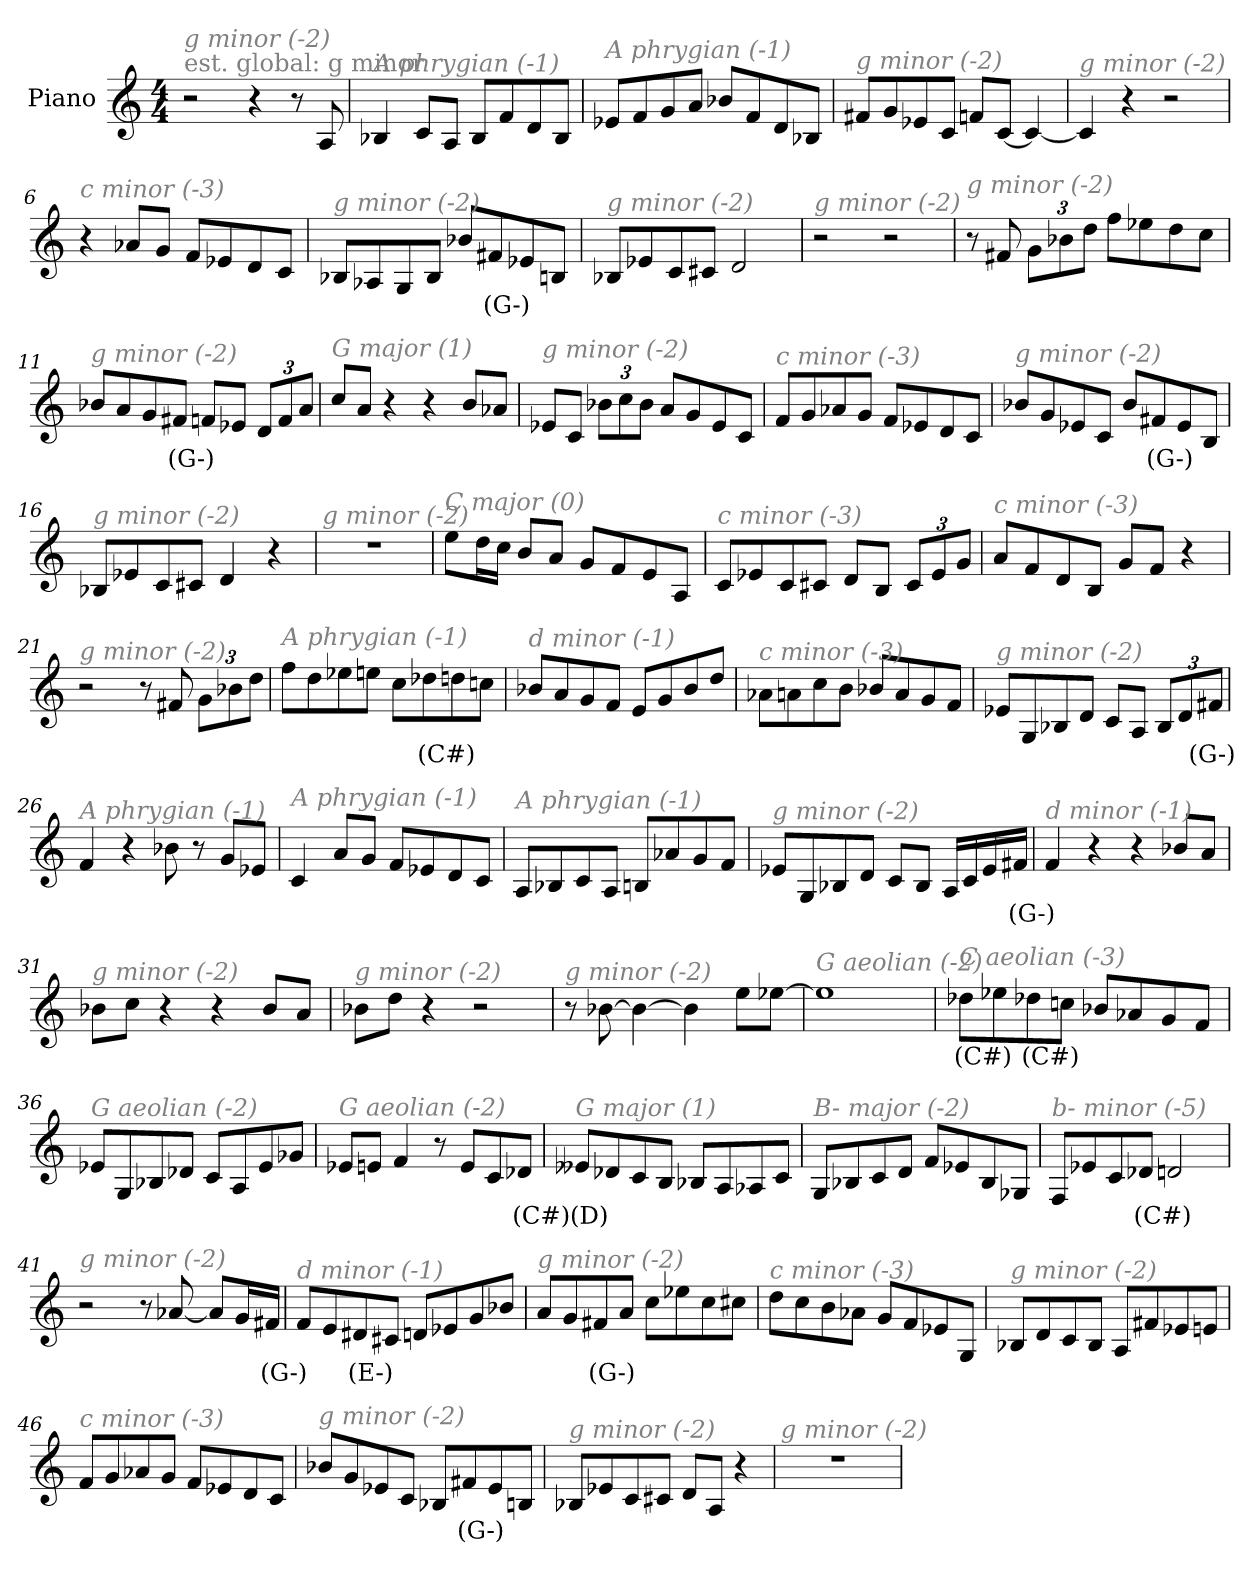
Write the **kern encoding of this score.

**kern	**text
*part1	*part1
*staff1	*staff1
*I"Piano	*
*I'Pno	*
*clefG2	*
*k[]	*
*M4/4	*
*MM320	*
=1	=1
!LO:TX:a:color=#808080:t=est. global&colon; g minor	!
!LO:TX:i:color=#808080:t=g minor (-2)	!
2r	.
4r	.
8r	.
8A/	.
=2	=2
!LO:TX:i:color=#808080:t=A phrygian (-1)	!
4B-X/	.
8c/L	.
8A/J	.
8B-/L	.
8f/	.
8d/	.
8B-/J	.
=3	=3
!LO:TX:i:color=#808080:t=A phrygian (-1)	!
8e-X/L	.
8f/	.
8g/	.
8a/J	.
8b-X/L	.
8f/	.
8d/	.
8B-X/J	.
=4	=4
!LO:TX:i:color=#808080:t=g minor (-2)	!
8f#X/L	.
8g/	.
8e-X/	.
8c/J	.
8fn/L	.
[8c/J	.
4c/_	.
=5	=5
!LO:TX:i:color=#808080:t=g minor (-2)	!
4c/]	.
4r	.
2r	.
!!LO:LB:g=z
=6	=6
!LO:TX:i:color=#808080:t=c minor (-3)	!
4r	.
8a-X/L	.
8g/J	.
8f/L	.
8e-X/	.
8d/	.
8c/J	.
=7	=7
!LO:TX:i:color=#808080:t=g minor (-2)	!
8B-X/L	.
8A-X/	.
8G/	.
8B-/J	.
8b-X/L	.
8f#Xi/	(G-)
8e-X/	.
8Bn/J	.
=8	=8
!LO:TX:i:color=#808080:t=g minor (-2)	!
8B-X/L	.
8e-X/	.
8c/	.
8c#X/J	.
2d/	.
=9	=9
!LO:TX:i:color=#808080:t=g minor (-2)	!
2r	.
2r	.
!!LO:LB:g=z
=10	=10
!LO:TX:i:color=#808080:t=g minor (-2)	!
8r	.
8f#X/	.
*Xbrackettup	*
12g\L	.
12b-X\	.
12dd\J	.
8ff\L	.
8ee-X\	.
8dd\	.
8cc\J	.
=11	=11
!LO:TX:i:color=#808080:t=g minor (-2)	!
8b-X/L	.
8a/	.
8g/	.
8f#Xi/J	(G-)
8f/L	.
8e-X/J	.
12d/L	.
12f/	.
12a/J	.
=12	=12
!LO:TX:i:color=#808080:t=G major (1)	!
8cc/L	.
8a/J	.
4r	.
4r	.
8b/L	.
8a-X/J	.
=13	=13
!LO:TX:i:color=#808080:t=g minor (-2)	!
8e-X/L	.
8c/J	.
12b-X\L	.
12cc\	.
12b-\J	.
8a/L	.
8g/	.
8e-/	.
8c/J	.
!!LO:LB:g=z
=14	=14
!LO:TX:i:color=#808080:t=c minor (-3)	!
8f/L	.
8g/	.
8a-X/	.
8g/J	.
8f/L	.
8e-X/	.
8d/	.
8c/J	.
=15	=15
!LO:TX:i:color=#808080:t=g minor (-2)	!
8b-X/L	.
8g/	.
8e-X/	.
8c/J	.
8b-/L	.
8f#Xi/	(G-)
8e-/	.
8B/J	.
=16	=16
!LO:TX:i:color=#808080:t=g minor (-2)	!
8B-X/L	.
8e-X/	.
8c/	.
8c#X/J	.
4d/	.
4r	.
=17	=17
!LO:TX:i:color=#808080:t=g minor (-2)	!
1r	.
!!LO:LB:g=z
=18	=18
!LO:TX:i:color=#808080:t=C major (0)	!
8ee\L	.
16dd\L	.
16cc\JJ	.
8b/L	.
8a/J	.
8g/L	.
8f/	.
8e/	.
8A/J	.
=19	=19
!LO:TX:i:color=#808080:t=c minor (-3)	!
8c/L	.
8e-X/	.
8c/	.
8c#X/J	.
8d/L	.
8B/J	.
12c#/L	.
12e-/	.
12g/J	.
=20	=20
!LO:TX:i:color=#808080:t=c minor (-3)	!
8a/L	.
8f/	.
8d/	.
8B/J	.
8g/L	.
8f/J	.
4r	.
=21	=21
!LO:TX:i:color=#808080:t=g minor (-2)	!
2r	.
8r	.
8f#X/	.
12g\L	.
12b-X\	.
12dd\J	.
!!LO:LB:g=z
=22	=22
!LO:TX:i:color=#808080:t=A phrygian (-1)	!
8ff\L	.
8dd\	.
8ee-X\	.
8een\J	.
8cc\L	.
8dd-Xi\	(C#)
8dd\	.
8ccn\J	.
=23	=23
!LO:TX:i:color=#808080:t=d minor (-1)	!
8b-X/L	.
8a/	.
8g/	.
8f/J	.
8e/L	.
8g/	.
8b-/	.
8dd/J	.
=24	=24
!LO:TX:i:color=#808080:t=c minor (-3)	!
8a-X\L	.
8an\	.
8cc\	.
8b\J	.
8b-X/L	.
8a/	.
8g/	.
8f/J	.
=25	=25
!LO:TX:i:color=#808080:t=g minor (-2)	!
8e-X/L	.
8G/	.
8B-X/	.
8d/J	.
8c/L	.
8A/J	.
12B-/L	.
12d/	.
12f#Xi/J	(G-)
!!LO:LB:g=z
=26	=26
!LO:TX:i:color=#808080:t=A phrygian (-1)	!
4f/	.
4r	.
8b-X\	.
8r	.
8g/L	.
8e-X/J	.
=27	=27
!LO:TX:i:color=#808080:t=A phrygian (-1)	!
4c/	.
8a/L	.
8g/J	.
8f/L	.
8e-X/	.
8d/	.
8c/J	.
=28	=28
!LO:TX:i:color=#808080:t=A phrygian (-1)	!
8A/L	.
8B-X/	.
8c/	.
8A/J	.
8Bn/L	.
8a-X/	.
8g/	.
8f/J	.
=29	=29
!LO:TX:i:color=#808080:t=g minor (-2)	!
8e-X/L	.
8G/	.
8B-X/	.
8d/J	.
8c/L	.
8B-/J	.
16A/LL	.
16c/	.
16e-/	.
16f#Xi/JJ	(G-)
!!LO:LB:g=z
=30	=30
!LO:TX:i:color=#808080:t=d minor (-1)	!
4f/	.
4r	.
4r	.
8b-X/L	.
8a/J	.
=31	=31
!LO:TX:i:color=#808080:t=g minor (-2)	!
8b-X\L	.
8cc\J	.
4r	.
4r	.
8b-/L	.
8a/J	.
=32	=32
!LO:TX:i:color=#808080:t=g minor (-2)	!
8b-X\L	.
8dd\J	.
4r	.
2r	.
=33	=33
!LO:TX:i:color=#808080:t=g minor (-2)	!
8r	.
[8b-X\	.
4b-\_	.
4b-\]	.
8ee\L	.
[8ee-X\J	.
=34	=34
!LO:TX:i:color=#808080:t=G aeolian (-2)	!
1ee-]	.
=35	=35
!LO:TX:i:color=#808080:t=C aeolian (-3)	!
8dd-Xi\L	(C#)
8ee-X\	.
8dd-Xi\	(C#)
8ccn\J	.
8b-X/L	.
8a-X/	.
8g/	.
8f/J	.
!!LO:LB:g=z
=36	=36
!LO:TX:i:color=#808080:t=G aeolian (-2)	!
8e-X/L	.
8G/	.
8B-X/	.
8d-X/J	.
8c/L	.
8A/	.
8e-/	.
8g-X/J	.
=37	=37
!LO:TX:i:color=#808080:t=G aeolian (-2)	!
8e-X/L	.
8en/J	.
4f/	.
8r	.
8e/L	.
8c/	.
8d-Xi/J	(C#)
=38	=38
!LO:TX:i:color=#808080:t=G major (1)	!
8e--Xj/L	(D)
8d-X/	.
8c/	.
8B/J	.
8B-X/L	.
8A/	.
8A-X/	.
8c/J	.
=39	=39
!LO:TX:i:color=#808080:t=B- major (-2)	!
8G/L	.
8B-X/	.
8c/	.
8d/J	.
8f/L	.
8e-X/	.
8B-/	.
8G-X/J	.
!!LO:LB:g=z
=40	=40
!LO:TX:i:color=#808080:t=b- minor (-5)	!
8F/L	.
8e-X/	.
8c/	.
8d-Xi/J	(C#)
2d/	.
=41	=41
!LO:TX:i:color=#808080:t=g minor (-2)	!
2r	.
8r	.
[8a-X/	.
8a-/L]	.
16g/L	.
16f#Xi/JJ	(G-)
=42	=42
!LO:TX:i:color=#808080:t=d minor (-1)	!
8f/L	.
8e/	.
8d#Xj/	(E-)
8c#X/J	.
8d/L	.
8e-/	.
8g/	.
8b-X/J	.
=43	=43
!LO:TX:i:color=#808080:t=g minor (-2)	!
8a/L	.
8g/	.
8f#Xi/	(G-)
8a/J	.
8cc\L	.
8ee-X\	.
8cc\	.
8cc#X\J	.
!!LO:PB:g=z
=44	=44
!LO:TX:i:color=#808080:t=c minor (-3)	!
8dd\L	.
8cc\	.
8b\	.
8a-X\J	.
8g/L	.
8f/	.
8e-X/	.
8G/J	.
=45	=45
!LO:TX:i:color=#808080:t=g minor (-2)	!
8B-X/L	.
8d/	.
8c/	.
8B-/J	.
8A/L	.
8f#X/	.
8e-X/	.
8en/J	.
=46	=46
!LO:TX:i:color=#808080:t=c minor (-3)	!
8f/L	.
8g/	.
8a-X/	.
8g/J	.
8f/L	.
8e-X/	.
8d/	.
8c/J	.
=47	=47
!LO:TX:i:color=#808080:t=g minor (-2)	!
8b-X/L	.
8g/	.
8e-X/	.
8c/J	.
8B-X/L	.
8f#Xi/	(G-)
8e-/	.
8Bn/J	.
!!LO:LB:g=z
=48	=48
!LO:TX:i:color=#808080:t=g minor (-2)	!
8B-X/L	.
8e-X/	.
8c/	.
8c#X/J	.
8d/L	.
8A/J	.
4r	.
=49	=49
!LO:TX:i:color=#808080:t=g minor (-2)	!
1r	.
=	=
*-	*-
